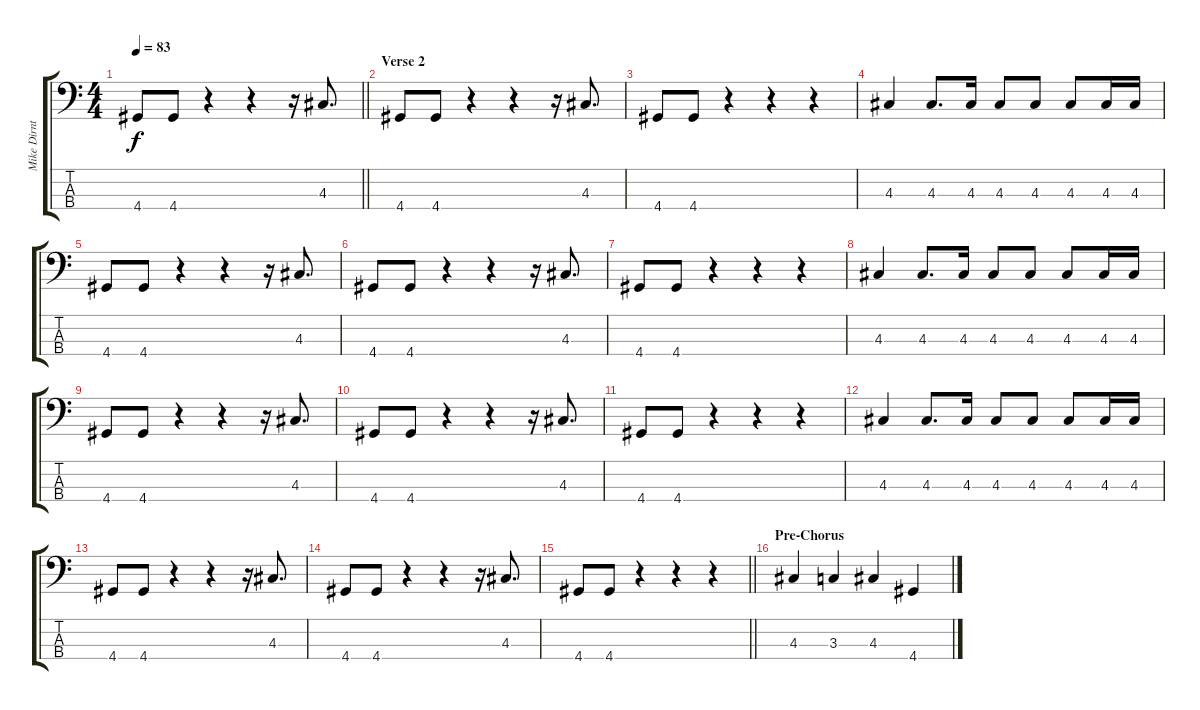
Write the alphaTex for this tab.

\track ("Mike Dirnt [Bass]" "Mike Dirnt") {instrument electricbasspick}
\staff {score tabs}
\tuning (G2 D2 A1 E1) {hide}
\ts (4 4)
\tempo 83
\clef f4
\barLineRight lightlight
\ks c
4.4.8{dy f} 4.4.8 r.4 r.4 r.16 4.3.8{d} |
\section ("" "Verse 2")
4.4.8 4.4.8 r.4 r.4 r.16 4.3.8{d} |
4.4.8 4.4.8 r.4 r.4 r.4 |
4.3.4 4.3.8{d} 4.3.16 4.3.8 4.3.8 4.3.8 4.3.16 4.3.16 |
4.4.8 4.4.8 r.4 r.4 r.16 4.3.8{d} |
4.4.8 4.4.8 r.4 r.4 r.16 4.3.8{d} |
4.4.8 4.4.8 r.4 r.4 r.4 |
4.3.4 4.3.8{d} 4.3.16 4.3.8 4.3.8 4.3.8 4.3.16 4.3.16 |
4.4.8 4.4.8 r.4 r.4 r.16 4.3.8{d} |
4.4.8 4.4.8 r.4 r.4 r.16 4.3.8{d} |
4.4.8 4.4.8 r.4 r.4 r.4 |
4.3.4 4.3.8{d} 4.3.16 4.3.8 4.3.8 4.3.8 4.3.16 4.3.16 |
4.4.8 4.4.8 r.4 r.4 r.16 4.3.8{d} |
4.4.8 4.4.8 r.4 r.4 r.16 4.3.8{d} |
\barLineRight lightlight
4.4.8 4.4.8 r.4 r.4 r.4 |
\section ("" "Pre-Chorus")
4.3.4 3.3.4 4.3.4 4.4.4
